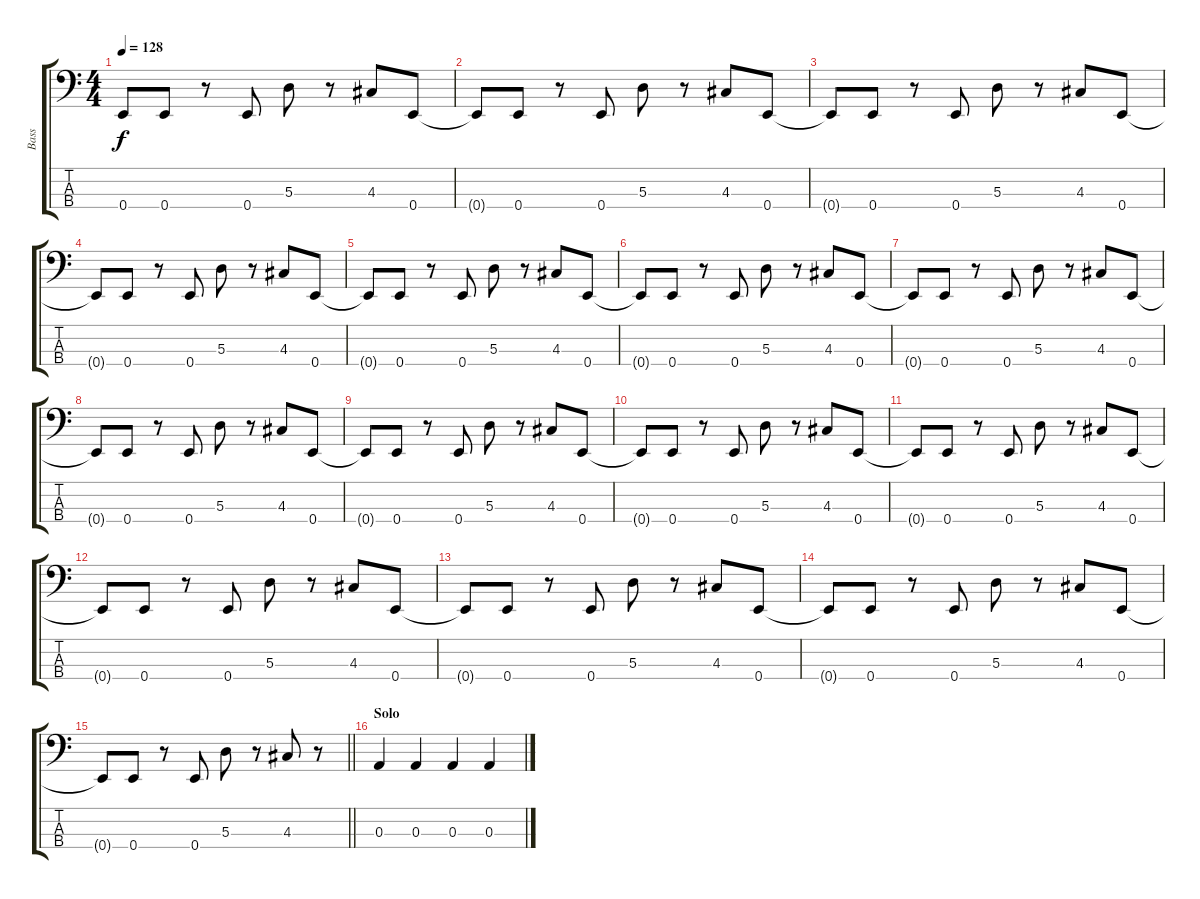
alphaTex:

\track ("Bass" "Bass") {instrument electricbassfinger}
\staff {score tabs}
\tuning (G2 D2 A1 E1) {hide}
\ts (4 4)
\tempo 128
\clef f4
\ks c
0.4{t}.8{dy f} 0.4.8 r.8 0.4.8 5.3.8 r.8 4.3.8 0.4.8 |
0.4{t}.8 0.4.8 r.8 0.4.8 5.3.8 r.8 4.3.8 0.4.8 |
0.4{t}.8 0.4.8 r.8 0.4.8 5.3.8 r.8 4.3.8 0.4.8 |
0.4{t}.8 0.4.8 r.8 0.4.8 5.3.8 r.8 4.3.8 0.4.8 |
0.4{t}.8 0.4.8 r.8 0.4.8 5.3.8 r.8 4.3.8 0.4.8 |
0.4{t}.8 0.4.8 r.8 0.4.8 5.3.8 r.8 4.3.8 0.4.8 |
0.4{t}.8 0.4.8 r.8 0.4.8 5.3.8 r.8 4.3.8 0.4.8 |
0.4{t}.8 0.4.8 r.8 0.4.8 5.3.8 r.8 4.3.8 0.4.8 |
0.4{t}.8 0.4.8 r.8 0.4.8 5.3.8 r.8 4.3.8 0.4.8 |
0.4{t}.8 0.4.8 r.8 0.4.8 5.3.8 r.8 4.3.8 0.4.8 |
0.4{t}.8 0.4.8 r.8 0.4.8 5.3.8 r.8 4.3.8 0.4.8 |
0.4{t}.8 0.4.8 r.8 0.4.8 5.3.8 r.8 4.3.8 0.4.8 |
0.4{t}.8 0.4.8 r.8 0.4.8 5.3.8 r.8 4.3.8 0.4.8 |
0.4{t}.8 0.4.8 r.8 0.4.8 5.3.8 r.8 4.3.8 0.4.8 |
\barLineRight lightlight
0.4{t}.8 0.4.8 r.8 0.4.8 5.3.8 r.8 4.3.8 r.8 |
\section ("" "Solo")
0.3.4 0.3.4 0.3.4 0.3.4
